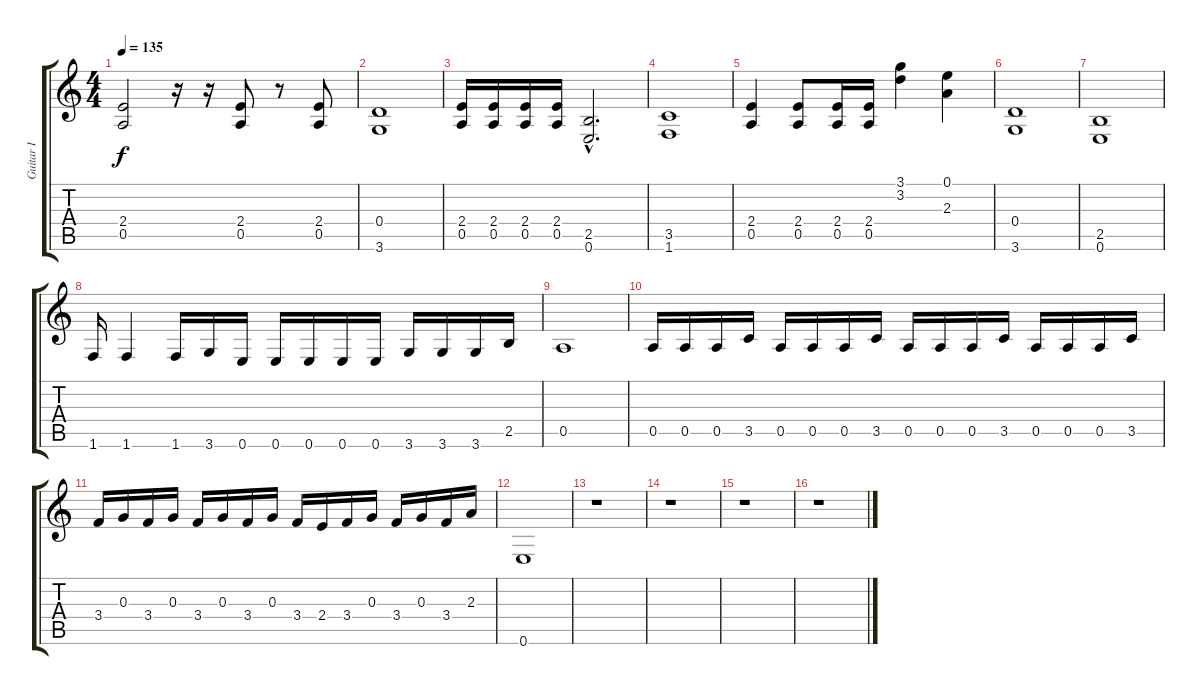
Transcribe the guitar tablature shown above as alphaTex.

\track ("Guitar I" "Guitar I") {instrument overdrivenguitar}
\staff {score tabs}
\tuning (E4 B3 G3 D3 A2 E2) {hide}
\ts (4 4)
\tempo 135
\clef g2
\ks c
(2.4 0.5).2{dy f} r.16 r.16 (2.4 0.5).8 r.8 (2.4 0.5).8 |
(0.4 3.6).1 |
(2.4 0.5).16 (2.4 0.5).16 (2.4 0.5).16 (2.4 0.5).16 (2.5{hac} 0.6{hac}).2{d} |
(3.5 1.6).1 |
(2.4 0.5).4 (2.4 0.5).8 (2.4 0.5).16 (2.4 0.5).16 (3.1 3.2).4 (0.1 2.3).4 |
(0.4 3.6).1 |
(2.5 0.6).1 |
1.6.16 1.6.4 1.6.16 3.6.16 0.6.16 0.6.16 0.6.16 0.6.16 0.6.16 3.6.16 3.6.16 3.6.16 2.5.16 |
0.5.1 |
0.5.16 0.5.16 0.5.16 3.5.16 0.5.16 0.5.16 0.5.16 3.5.16 0.5.16 0.5.16 0.5.16 3.5.16 0.5.16 0.5.16 0.5.16 3.5.16 |
3.4.16 0.3.16 3.4.16 0.3.16 3.4.16 0.3.16 3.4.16 0.3.16 3.4.16 2.4.16 3.4.16 0.3.16 3.4.16 0.3.16 3.4.16 2.3.16 |
0.6.1 |
r.1 |
r.1 |
r.1 |
r.1
